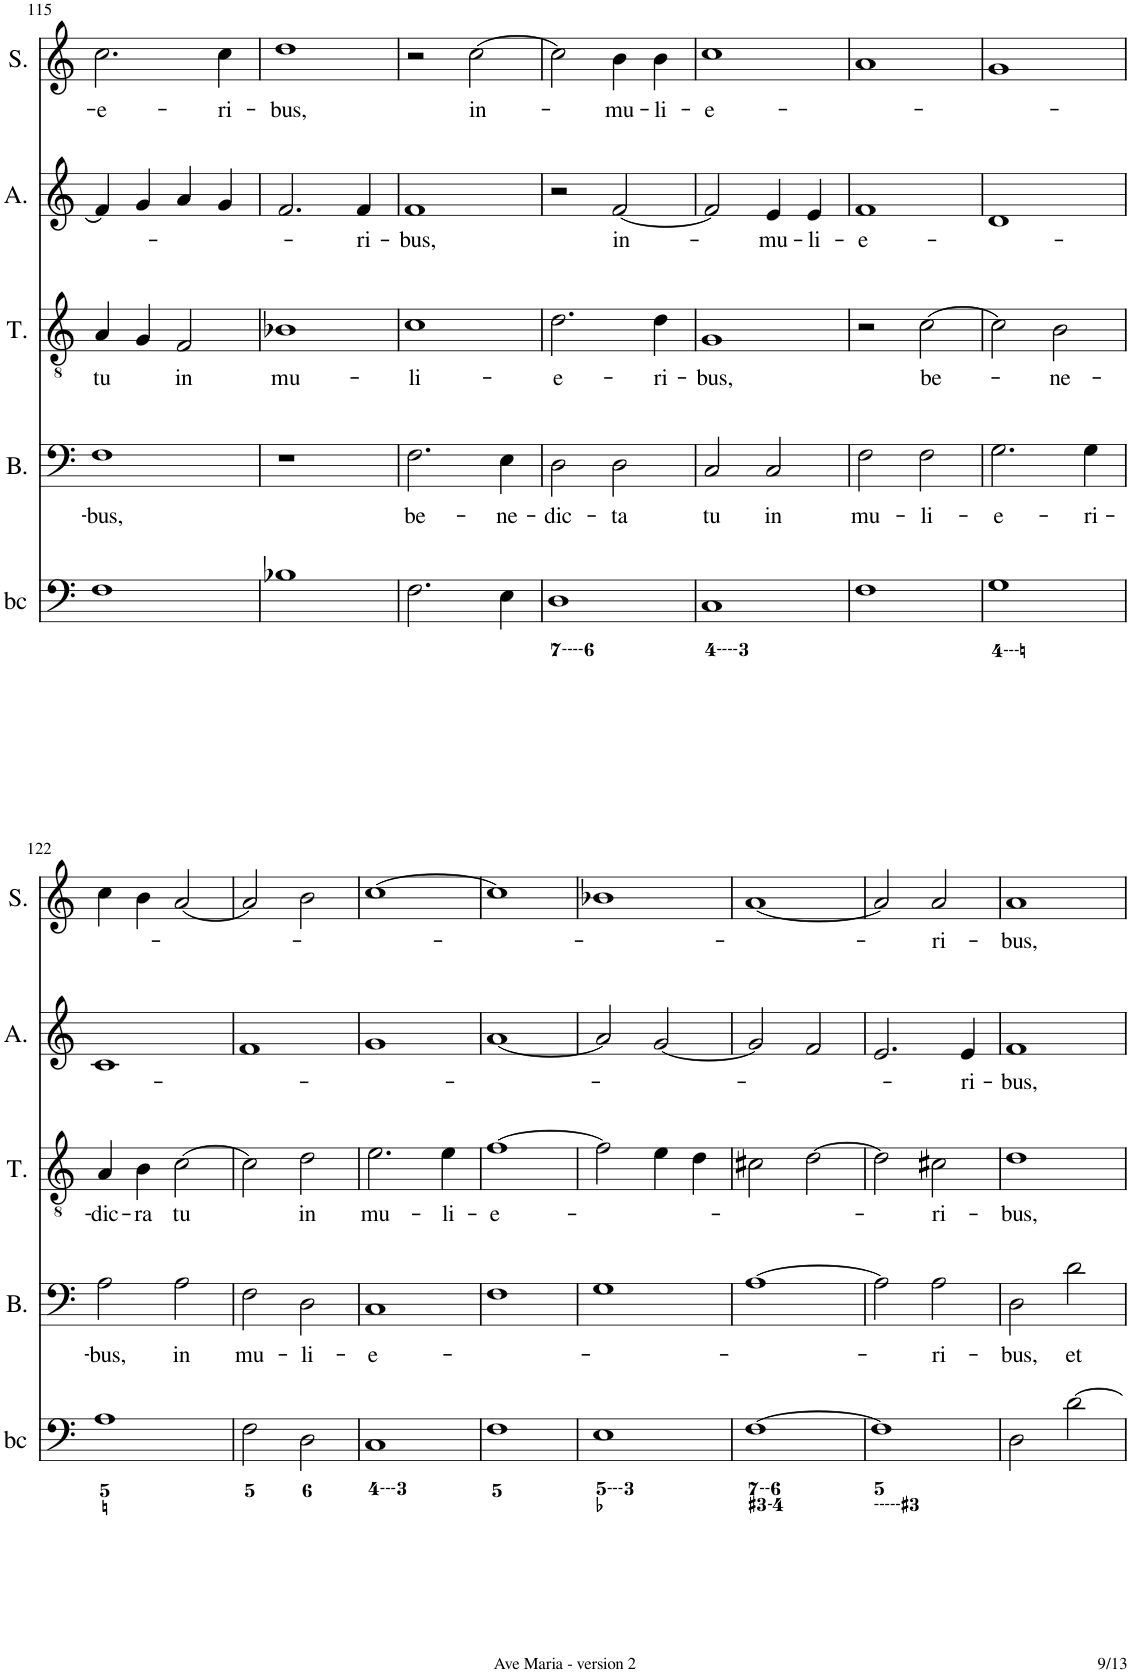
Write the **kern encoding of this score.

**kern	**kern	**text	**kern	**text	**kern	**text	**kern	**text
*part5	*part4	*part4	*part3	*part3	*part2	*part2	*part1	*part1
*staff5	*staff4	*staff4	*staff3	*staff3	*staff2	*staff2	*staff1	*staff1
*I"Continuo	*I"Basse	*	*I"Ténor	*	*I"Alto	*	*I"Soprano	*
*	*I'B.	*	*I'T.	*	*I'A.	*	*I'S.	*
!!LO:PB:g=z
*clefF4	*clefF4	*	*clefGv2	*	*clefG2	*	*clefG2	*
*k[]	*k[]	*	*k[]	*	*k[]	*	*k[]	*
*M2/2	*M2/2	*	*M2/2	*	*M2/2	*	*M2/2	*
*met(c|)	*met(c|)	*	*met(c|)	*	*met(c|)	*	*met(c|)	*
=115	=115	=115	=115	=115	=115	=115	=115	=115
!	!	!LO:LY:b	!	!LO:LY:b	!	!	!	!LO:LY:b
1F	1F	-bus,	4A/	tu	4f/]	.	2.cc\	-e-
.	.	.	4G/	.	4g/	.	.	.
!	!	!	!	!LO:LY:b	!	!	!	!
.	.	.	2F/	in	4a/	.	.	.
!	!	!	!	!	!	!	!	!LO:LY:b
.	.	.	.	.	4g/	.	4cc\	-ri-
=116	=116	=116	=116	=116	=116	=116	=116	=116
!	!	!	!	!LO:LY:b	!	!	!	!LO:LY:b
1B-X	1r	.	1B-X	mu-	2.f/	.	1dd	-bus,
!	!	!	!	!	!	!LO:LY:b	!	!
.	.	.	.	.	4f/	-ri-	.	.
=117	=117	=117	=117	=117	=117	=117	=117	=117
!	!	!LO:LY:b	!	!LO:LY:b	!	!LO:LY:b	!	!
2.F\	2.F\	be-	1c	-li-	1f	-bus,	2r	.
!	!	!	!	!	!	!	!	!LO:LY:b
.	.	.	.	.	.	.	[2cc\	in-
!	!	!LO:LY:b	!	!	!	!	!	!
4E\	4E\	-ne-	.	.	.	.	.	.
=118	=118	=118	=118	=118	=118	=118	=118	=118
!	!	!LO:LY:b	!	!LO:LY:b	!	!	!	!
1D	2D\	-dic-	2.d\	-e-	2r	.	2cc\]	.
!	!	!LO:LY:b	!	!	!	!LO:LY:b	!	!LO:LY:b
.	2D\	-ta	.	.	[2f/	in-	4b\	-mu-
!	!	!	!	!LO:LY:b	!	!	!	!LO:LY:b
.	.	.	4d\	-ri-	.	.	4b\	-li-
=119	=119	=119	=119	=119	=119	=119	=119	=119
!	!	!LO:LY:b	!	!LO:LY:b	!	!	!	!LO:LY:b
1C	2C/	tu	1G	-bus,	2f/]	.	1cc	-e-
!	!	!LO:LY:b	!	!	!	!LO:LY:b	!	!
.	2C/	in	.	.	4e/	-mu-	.	.
!	!	!	!	!	!	!LO:LY:b	!	!
.	.	.	.	.	4e/	-li-	.	.
=120	=120	=120	=120	=120	=120	=120	=120	=120
!	!	!LO:LY:b	!	!	!	!LO:LY:b	!	!
1F	2F\	mu-	2r	.	1f	-e-	1a	.
!	!	!LO:LY:b	!	!LO:LY:b	!	!	!	!
.	2F\	-li-	[2c\	be-	.	.	.	.
=121	=121	=121	=121	=121	=121	=121	=121	=121
!	!	!LO:LY:b	!	!	!	!	!	!
1G	2.G\	-e-	2c\]	.	1d	.	1g	.
!	!	!	!	!LO:LY:b	!	!	!	!
.	.	.	2B\	-ne-	.	.	.	.
!	!	!LO:LY:b	!	!	!	!	!	!
.	4G\	-ri-	.	.	.	.	.	.
!!LO:LB:g=z
=122	=122	=122	=122	=122	=122	=122	=122	=122
!	!	!LO:LY:b	!	!LO:LY:b	!	!	!	!
1A	2A\	-bus,	4A/	-dic-	1c	.	4cc\	.
!	!	!	!	!LO:LY:b	!	!	!	!
.	.	.	4B\	-ra	.	.	4b\	.
!	!	!LO:LY:b	!	!LO:LY:b	!	!	!	!
.	2A\	in	[2c\	tu	.	.	[2a/	.
=123	=123	=123	=123	=123	=123	=123	=123	=123
!	!	!LO:LY:b	!	!	!	!	!	!
2F\	2F\	mu-	2c\]	.	1f	.	2a/]	.
!	!	!LO:LY:b	!	!LO:LY:b	!	!	!	!
2D\	2D\	-li-	2d\	in	.	.	2b\	.
=124	=124	=124	=124	=124	=124	=124	=124	=124
!	!	!LO:LY:b	!	!LO:LY:b	!	!	!	!
1C	1C	-e-	2.e\	mu-	1g	.	[1cc	.
!	!	!	!	!LO:LY:b	!	!	!	!
.	.	.	4e\	-li-	.	.	.	.
=125	=125	=125	=125	=125	=125	=125	=125	=125
!	!	!	!	!LO:LY:b	!	!	!	!
1F	1F	.	[1f	-e-	[1a	.	1cc]	.
=126	=126	=126	=126	=126	=126	=126	=126	=126
1E	1G	.	2f\]	.	2a/]	.	1b-X	.
.	.	.	4e\	.	[2g/	.	.	.
.	.	.	4d\	.	.	.	.	.
=127	=127	=127	=127	=127	=127	=127	=127	=127
[1F	[1A	.	2c#X\	.	2g/]	.	[1a	.
.	.	.	[2d\	.	2f/	.	.	.
=128	=128	=128	=128	=128	=128	=128	=128	=128
1F]	2A\]	.	2d\]	.	2.e/	.	2a/]	.
!	!	!LO:LY:b	!	!LO:LY:b	!	!	!	!LO:LY:b
.	2A\	-ri-	2c#X\	-ri-	.	.	2a/	-ri-
!	!	!	!	!	!	!LO:LY:b	!	!
.	.	.	.	.	4e/	-ri-	.	.
=129	=129	=129	=129	=129	=129	=129	=129	=129
!	!	!LO:LY:b	!	!LO:LY:b	!	!LO:LY:b	!	!LO:LY:b
2D\	2D\	-bus,	1d	-bus,	1f	-bus,	1a	-bus,
!	!	!LO:LY:b	!	!	!	!	!	!
[2d\	2d\	et	.	.	.	.	.	.
=	=	=	=	=	=	=	=	=
*-	*-	*-	*-	*-	*-	*-	*-	*-
